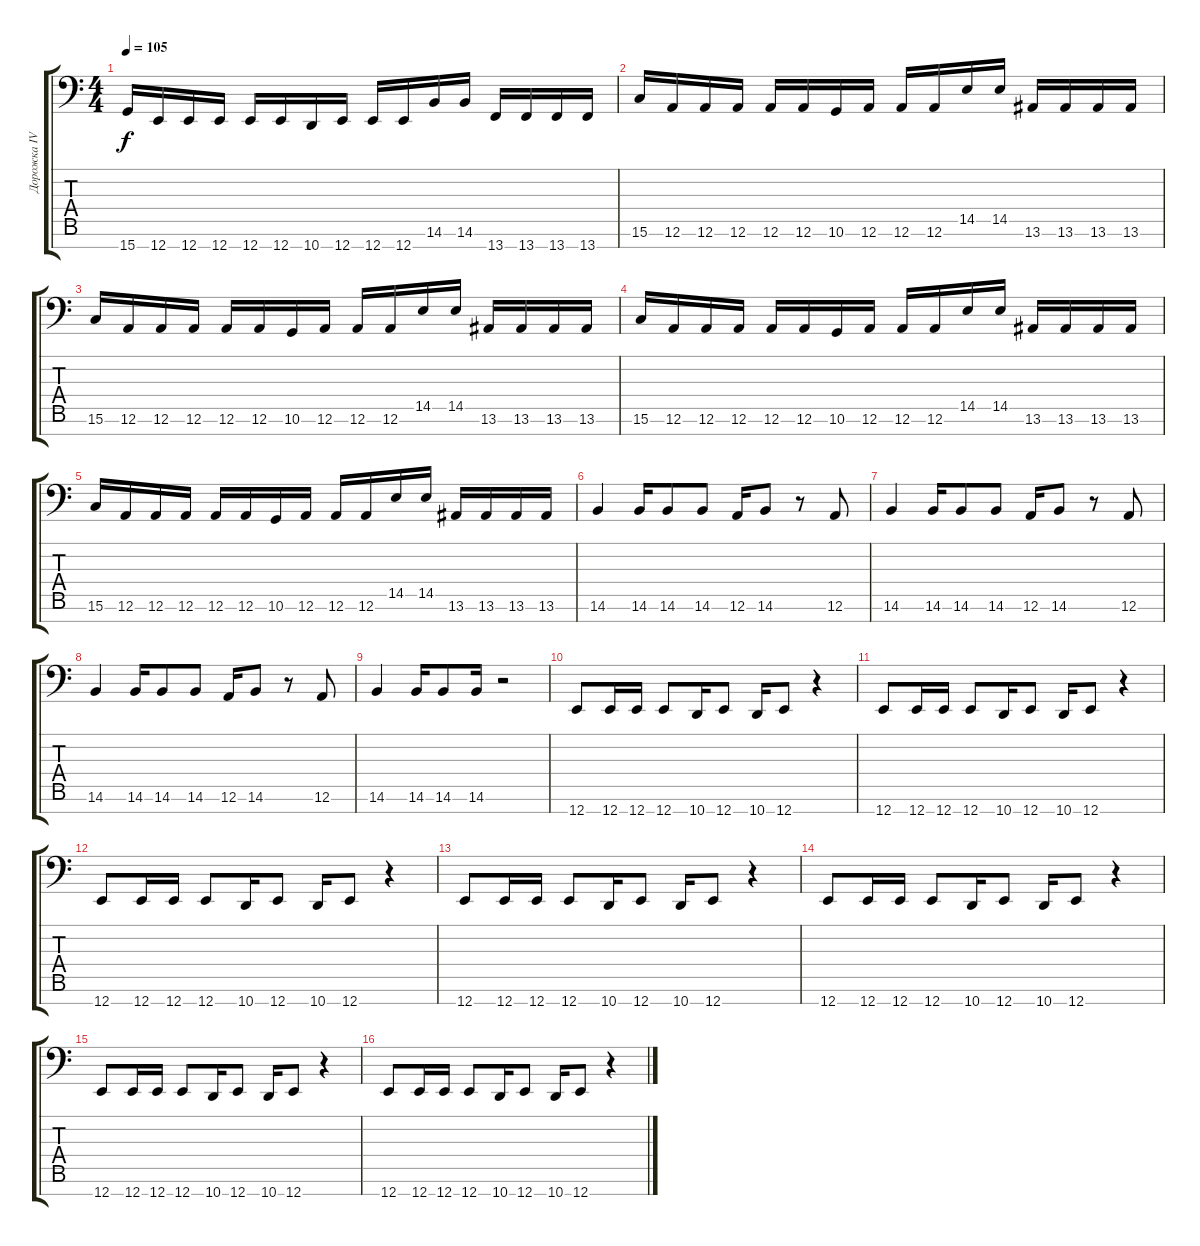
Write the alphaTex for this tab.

\track ("Дорожка IV" "Дорожка IV") {instrument lead8bassandlead}
\staff {score tabs}
\tuning (A3 E3 C3 G2 D2 A1 E1) {hide}
\ts (4 4)
\tempo 105
\clef f4
\ks c
15.7.16{dy f} 12.7.16 12.7.16 12.7.16 12.7.16 12.7.16 10.7.16 12.7.16 12.7.16 12.7.16 14.6.16 14.6.16 13.7.16 13.7.16 13.7.16 13.7.16 |
15.6.16 12.6.16 12.6.16 12.6.16 12.6.16 12.6.16 10.6.16 12.6.16 12.6.16 12.6.16 14.5.16 14.5.16 13.6.16 13.6.16 13.6.16 13.6.16 |
15.6.16 12.6.16 12.6.16 12.6.16 12.6.16 12.6.16 10.6.16 12.6.16 12.6.16 12.6.16 14.5.16 14.5.16 13.6.16 13.6.16 13.6.16 13.6.16 |
15.6.16 12.6.16 12.6.16 12.6.16 12.6.16 12.6.16 10.6.16 12.6.16 12.6.16 12.6.16 14.5.16 14.5.16 13.6.16 13.6.16 13.6.16 13.6.16 |
15.6.16 12.6.16 12.6.16 12.6.16 12.6.16 12.6.16 10.6.16 12.6.16 12.6.16 12.6.16 14.5.16 14.5.16 13.6.16 13.6.16 13.6.16 13.6.16 |
14.6.4 14.6.16 14.6.8 14.6.8 12.6.16 14.6.8 r.8 12.6.8 |
14.6.4 14.6.16 14.6.8 14.6.8 12.6.16 14.6.8 r.8 12.6.8 |
14.6.4 14.6.16 14.6.8 14.6.8 12.6.16 14.6.8 r.8 12.6.8 |
14.6.4 14.6.16 14.6.8 14.6.16 r.2 |
12.7.8 12.7.16 12.7.16 12.7.8 10.7.16 12.7.8 10.7.16 12.7.8 r.4 |
12.7.8 12.7.16 12.7.16 12.7.8 10.7.16 12.7.8 10.7.16 12.7.8 r.4 |
12.7.8 12.7.16 12.7.16 12.7.8 10.7.16 12.7.8 10.7.16 12.7.8 r.4 |
12.7.8 12.7.16 12.7.16 12.7.8 10.7.16 12.7.8 10.7.16 12.7.8 r.4 |
12.7.8 12.7.16 12.7.16 12.7.8 10.7.16 12.7.8 10.7.16 12.7.8 r.4 |
12.7.8 12.7.16 12.7.16 12.7.8 10.7.16 12.7.8 10.7.16 12.7.8 r.4 |
12.7.8 12.7.16 12.7.16 12.7.8 10.7.16 12.7.8 10.7.16 12.7.8 r.4
